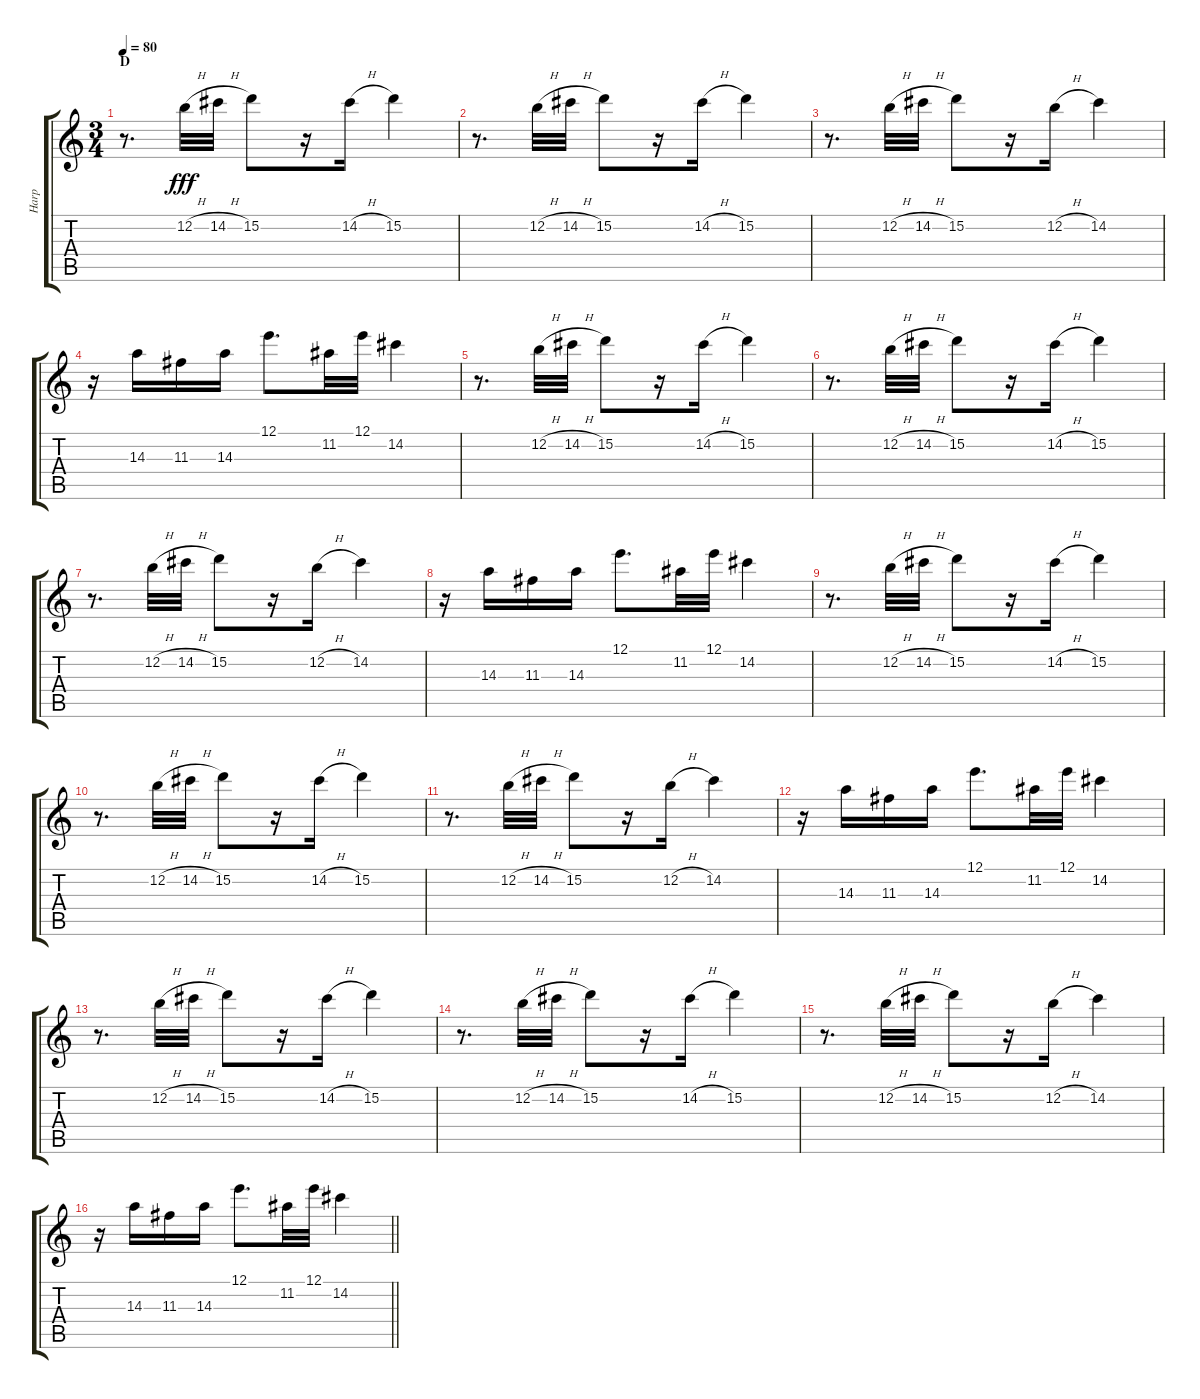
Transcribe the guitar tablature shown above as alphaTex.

\track ("Harp" "Harp") {instrument orchestralharp}
\staff {score tabs}
\tuning (E5 B4 G4 D4 A3 E3) {hide}
\ts (3 4)
\section ("" "D")
\tempo 80
\clef g2
\ks c
r.8{d dy fff} 12.2{h}.32 14.2{h}.32 15.2.8 r.16 14.2{h}.16 15.2.4 |
r.8{d} 12.2{h}.32 14.2{h}.32 15.2.8 r.16 14.2{h}.16 15.2.4 |
r.8{d} 12.2{h}.32 14.2{h}.32 15.2.8 r.16 12.2{h}.16 14.2.4 |
r.16 14.3.16 11.3.16 14.3.16 12.1.8{d} 11.2.32 12.1.32 14.2.4 |
r.8{d} 12.2{h}.32 14.2{h}.32 15.2.8 r.16 14.2{h}.16 15.2.4 |
r.8{d} 12.2{h}.32 14.2{h}.32 15.2.8 r.16 14.2{h}.16 15.2.4 |
r.8{d} 12.2{h}.32 14.2{h}.32 15.2.8 r.16 12.2{h}.16 14.2.4 |
r.16 14.3.16 11.3.16 14.3.16 12.1.8{d} 11.2.32 12.1.32 14.2.4 |
r.8{d} 12.2{h}.32 14.2{h}.32 15.2.8 r.16 14.2{h}.16 15.2.4 |
r.8{d} 12.2{h}.32 14.2{h}.32 15.2.8 r.16 14.2{h}.16 15.2.4 |
r.8{d} 12.2{h}.32 14.2{h}.32 15.2.8 r.16 12.2{h}.16 14.2.4 |
r.16 14.3.16 11.3.16 14.3.16 12.1.8{d} 11.2.32 12.1.32 14.2.4 |
r.8{d} 12.2{h}.32 14.2{h}.32 15.2.8 r.16 14.2{h}.16 15.2.4 |
r.8{d} 12.2{h}.32 14.2{h}.32 15.2.8 r.16 14.2{h}.16 15.2.4 |
r.8{d} 12.2{h}.32 14.2{h}.32 15.2.8 r.16 12.2{h}.16 14.2.4 |
\barLineRight lightlight
r.16 14.3.16 11.3.16 14.3.16 12.1.8{d} 11.2.32 12.1.32 14.2.4
